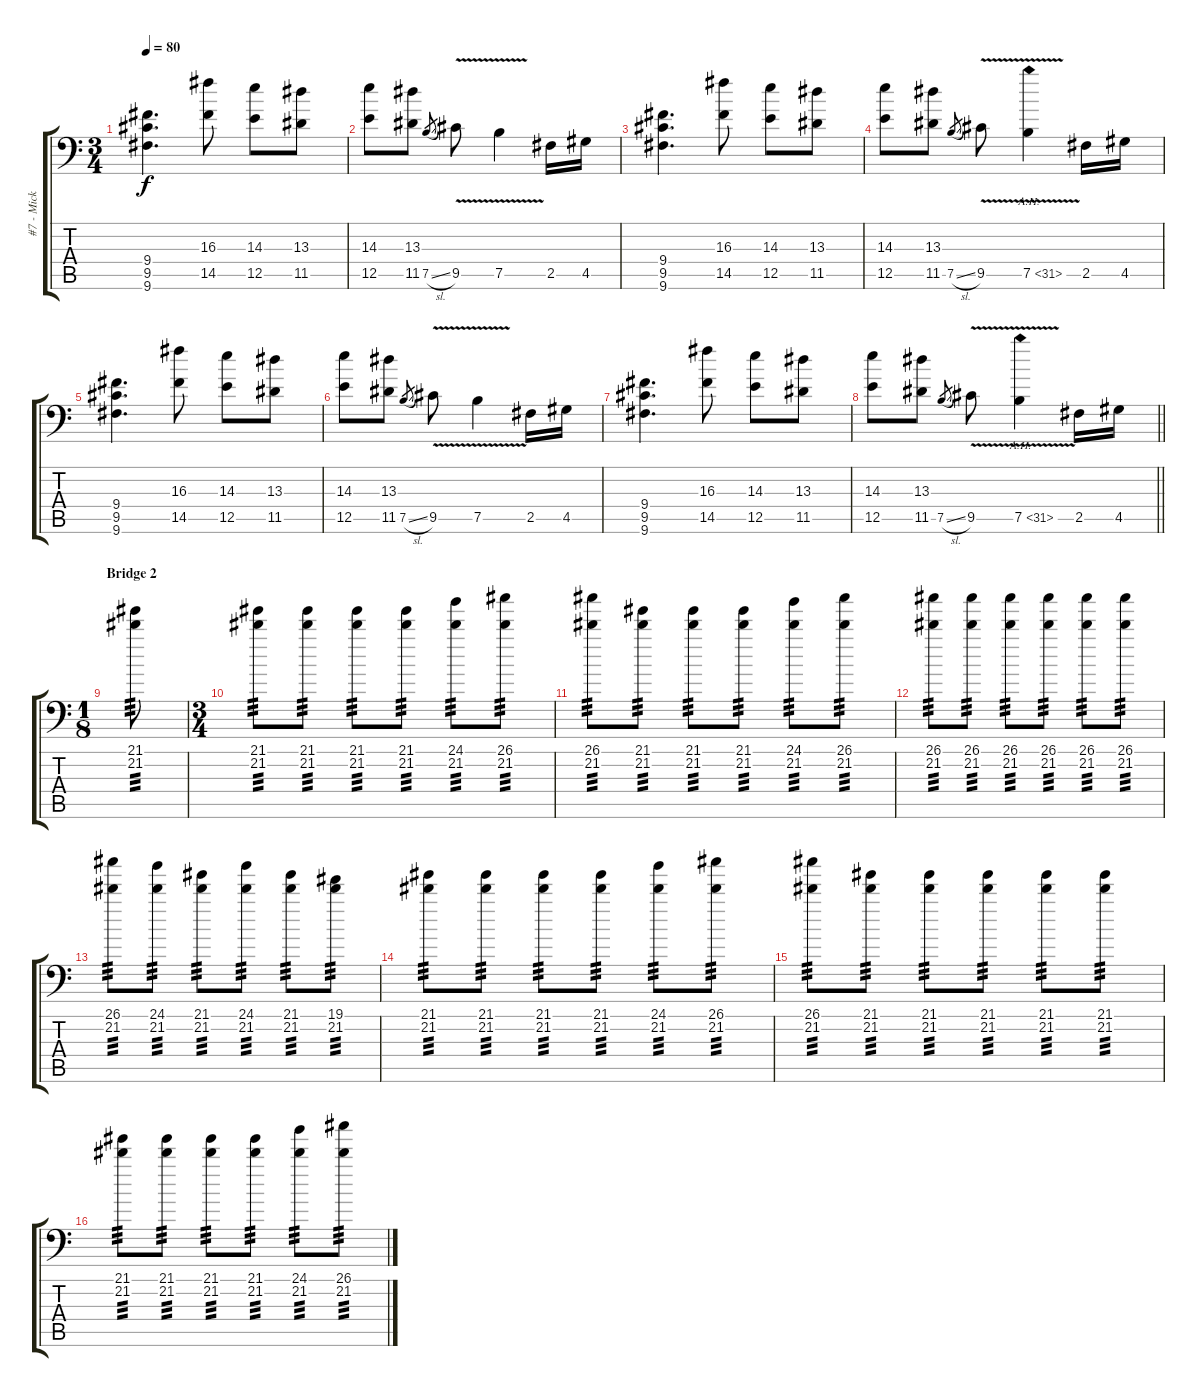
\track ("#7 - Mick Thompson" "#7 - Mick ") {instrument distortionguitar}
\staff {score tabs}
\tuning (B3 Gb3 D3 A2 E2 A1) {hide}
\ts (3 4)
\tempo 80
\clef f4
\ks c
(9.4 9.5 9.6).4{d dy f} (16.3 14.5).8 (14.3 12.5).8 (13.3 11.5).8 |
(14.3 12.5).8 (13.3 11.5).8 7.5{sl}.8{gr} 9.5{v}.8 7.5{v}.4 2.5.16 4.5.16 |
(9.4 9.5 9.6).4{d} (16.3 14.5).8 (14.3 12.5).8 (13.3 11.5).8 |
(14.3 12.5).8 (13.3 11.5).8 7.5{sl}.8{gr} 9.5{v}.8 7.5{ah 24 v}.4 2.5.16 4.5.16 |
(9.4 9.5 9.6).4{d} (16.3 14.5).8 (14.3 12.5).8 (13.3 11.5).8 |
(14.3 12.5).8 (13.3 11.5).8 7.5{sl}.8{gr} 9.5{v}.8 7.5{v}.4 2.5.16 4.5.16 |
(9.4 9.5 9.6).4{d} (16.3 14.5).8 (14.3 12.5).8 (13.3 11.5).8 |
\barLineRight lightlight
(14.3 12.5).8 (13.3 11.5).8 7.5{sl}.8{gr} 9.5{v}.8 7.5{ah 24 v}.4 2.5.16 4.5.16 |
\ts (1 8)
\section ("" "Bridge 2")
(21.1 21.2).8{tp 3} |
\ts (3 4)
(21.1 21.2).8{tp 3} (21.1 21.2).8{tp 3} (21.1 21.2).8{tp 3} (21.1 21.2).8{tp 3} (24.1 21.2).8{tp 3} (26.1 21.2).8{tp 3} |
(26.1 21.2).8{tp 3} (21.1 21.2).8{tp 3} (21.1 21.2).8{tp 3} (21.1 21.2).8{tp 3} (24.1 21.2).8{tp 3} (26.1 21.2).8{tp 3} |
(26.1 21.2).8{tp 3} (26.1 21.2).8{tp 3} (26.1 21.2).8{tp 3} (26.1 21.2).8{tp 3} (26.1 21.2).8{tp 3} (26.1 21.2).8{tp 3} |
(26.1 21.2).8{tp 3} (24.1 21.2).8{tp 3} (21.1 21.2).8{tp 3} (24.1 21.2).8{tp 3} (21.1 21.2).8{tp 3} (19.1 21.2).8{tp 3} |
(21.1 21.2).8{tp 3} (21.1 21.2).8{tp 3} (21.1 21.2).8{tp 3} (21.1 21.2).8{tp 3} (24.1 21.2).8{tp 3} (26.1 21.2).8{tp 3} |
(26.1 21.2).8{tp 3} (21.1 21.2).8{tp 3} (21.1 21.2).8{tp 3} (21.1 21.2).8{tp 3} (21.1 21.2).8{tp 3} (21.1 21.2).8{tp 3} |
(21.1 21.2).8{tp 3} (21.1 21.2).8{tp 3} (21.1 21.2).8{tp 3} (21.1 21.2).8{tp 3} (24.1 21.2).8{tp 3} (26.1 21.2).8{tp 3}
